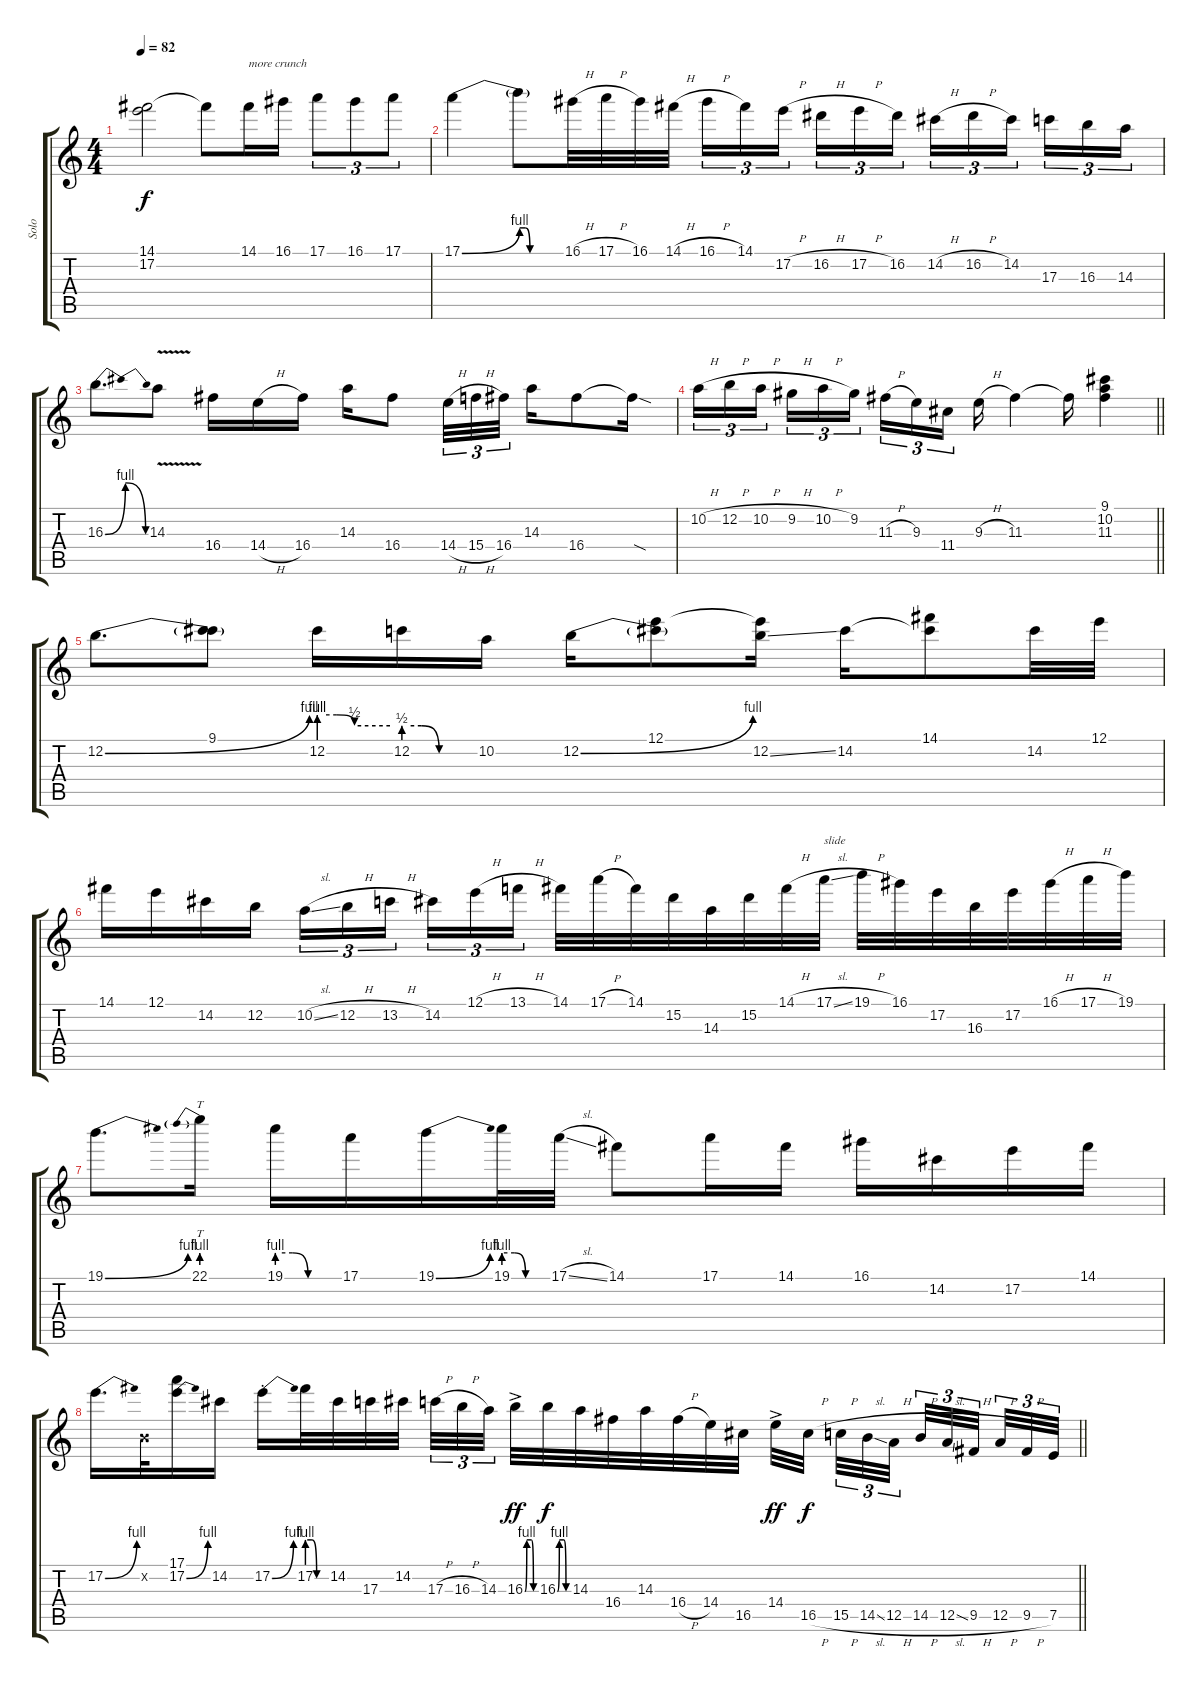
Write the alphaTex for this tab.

\track ("Solo" "Solo") {instrument electricguitarjazz}
\staff {score tabs}
\tuning (E4 B3 G3 D3 A2 D2) {hide}
\ts (4 4)
\section ("" "")
\tempo 82
\clef g2
\ks c
(14.1 17.2{t}).2{dy f} 14.1{t}.8 14.1.16{txt "more crunch" instrument overdrivenguitar} 16.1.16 17.1.8{tu (3 2)} 16.1.8{tu (3 2)} 17.1.8{tu (3 2)} |
17.1{be (bend 0 0 60 4)}.4 17.1{be (custom 0 4 8 4 15 0 30 0 60 0) t}.8 16.1{h}.32 17.1{h}.32 16.1.32 14.1{h}.32 16.1{h}.16{tu (3 2)} 14.1.16{tu (3 2)} 17.2{h}.16{tu (3 2) beam splitsecondary} 16.2{h}.16{tu (3 2)} 17.2{h}.16{tu (3 2)} 16.2.16{tu (3 2)} 14.2{h}.16{tu (3 2)} 16.2{h}.16{tu (3 2)} 14.2.16{tu (3 2) beam splitsecondary} 17.3.16{tu (3 2)} 16.3.16{tu (3 2)} 14.3.16{tu (3 2)} |
16.3{be (bendrelease 0 0 15 4 45 4 60 0)}.8{d} 14.3{v}.8 16.4.16 14.4{h}.16 16.4.16 14.3.16 16.4.8 14.4{h}.32{tu (3 2)} 15.4{h}.32{tu (3 2)} 16.4.32{tu (3 2)} 14.3.16 16.4.8 16.4{sod t}.16 |
\barLineRight lightlight
10.2{h}.16{tu (3 2)} 12.2{h}.16{tu (3 2)} 10.2{h}.16{tu (3 2) beam splitsecondary} 9.2{h}.16{tu (3 2)} 10.2{h}.16{tu (3 2)} 9.2.16{tu (3 2)} 11.3{h}.16{tu (3 2)} 9.3.16{tu (3 2)} 11.4.16{tu (3 2) beam splitsecondary} 9.3{h}.16 11.3.4 11.3{t}.16 (9.1 10.2 11.3).4 |
12.2{be (bend 0 0 60 4)}.8{d} (9.1 12.2{t}).8 12.2{be (custom 0 4 15 4 30 2 60 2)}.16 12.2{be (custom 0 2 15 2 30 0 60 0)}.16 10.2.16 12.2{be (bend 0 0 60 4)}.16 (12.1 12.2{t}).8 (12.1{t} 12.2{ss}).16 14.2.16 (14.1 14.2{t}).8 14.2.32 12.1.32 |
14.1.16 12.1.16 14.2.16 12.2.16 10.2{sl}.16{tu (3 2)} 12.2{h}.16{tu (3 2)} 13.2{h}.16{tu (3 2) beam splitsecondary} 14.2.16{tu (3 2)} 12.1{h}.16{tu (3 2)} 13.1{h}.16{tu (3 2)} 14.1.32 17.1{h}.32 14.1.32 15.2.32 14.3.32 15.2.32 14.1{h}.32 17.1{sl}.32{txt "slide"} 19.1{h}.32 16.1.32 17.2.32 16.3.32 17.2.32 16.1{h}.32 17.1{h}.32 19.1.32 |
19.1{be (bend 0 0 60 4)}.8{d} 22.1{be (prebend 0 4 60 4)}.16{tt} 19.1{be (custom 0 4 15 4 30 0 60 0)}.16 17.1.16 19.1{be (bend 0 0 60 4)}.16 19.1{be (custom 0 4 15 4 30 0 60 0)}.32 17.1{sl}.32 14.1.8 17.1.16 14.1.16 16.1.16 14.2.16 17.2.16 14.1.16 |
\barLineRight lightlight
17.2{be (bend 0 0 60 4)}.16{d} 0.2{x}.32 (17.1 17.2{be (bend 0 0 60 4)}).16 14.2.16 17.2{be (bend 0 0 60 4) st}.16 17.2{be (custom 0 4 15 4 30 0 60 0)}.32 14.2.32 17.3.32 14.2.32{beam splitsecondary} 17.3{h}.32{tu (3 2)} 16.3{h}.32{tu (3 2)} 14.3.32{tu (3 2)} 16.3{be (custom 0 0 10 4 35 4 46 0 60 0) ac}.32{dy ff} 16.3{be (custom 0 0 10 4 35 4 46 0 60 0)}.32{dy f} 14.3.32 16.4.32 14.3.32 16.4{h}.32 14.4.32 16.5.32 14.4{ac}.32{dy ff} 16.5{h}.32{dy f beam splitsecondary} 15.5{h}.32{tu (3 2)} 14.5{sl}.32{tu (3 2)} 12.5{h}.32{tu (3 2) beam splitsecondary} 14.5{h}.32{tu (3 2)} 12.5{sl}.32{tu (3 2)} 9.5{h}.32{tu (3 2) beam splitsecondary} 12.5{h}.32{tu (3 2)} 9.5{h}.32{tu (3 2)} 7.5{sl}.32{tu (3 2)}
